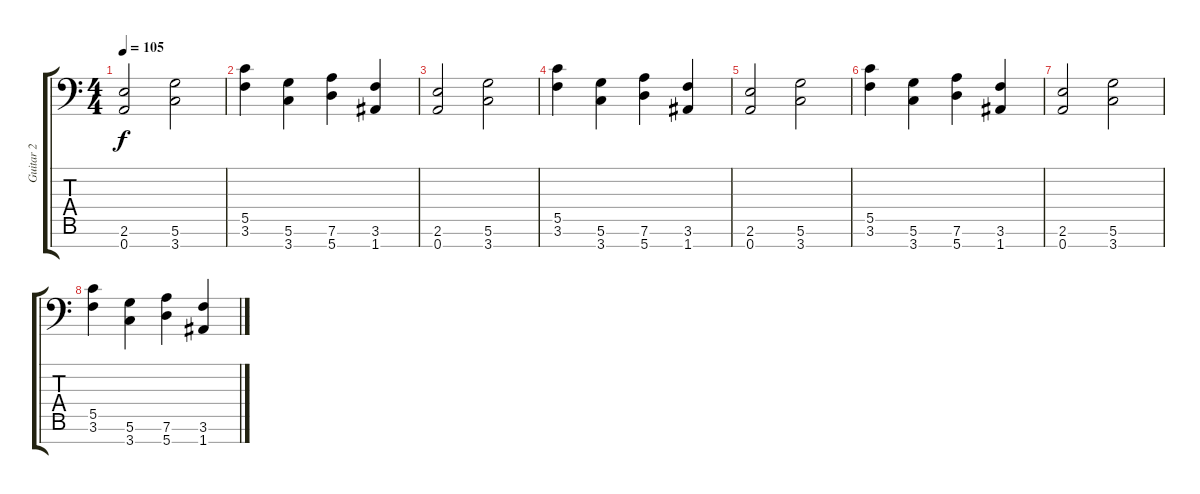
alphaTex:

\track ("Guitar 2" "Guitar 2") {instrument overdrivenguitar}
\staff {score tabs}
\tuning (D4 A3 F3 C3 G2 D2 A1) {hide}
\ts (4 4)
\tempo 105
\clef f4
\ks c
(2.6 0.7).2{dy f} (5.6 3.7).2 |
(5.5 3.6).4 (5.6 3.7).4 (7.6 5.7).4 (3.6 1.7).4 |
(2.6 0.7).2 (5.6 3.7).2 |
(5.5 3.6).4 (5.6 3.7).4 (7.6 5.7).4 (3.6 1.7).4 |
(2.6 0.7).2 (5.6 3.7).2 |
(5.5 3.6).4 (5.6 3.7).4 (7.6 5.7).4 (3.6 1.7).4 |
(2.6 0.7).2 (5.6 3.7).2 |
(5.5 3.6).4 (5.6 3.7).4 (7.6 5.7).4 (3.6 1.7).4
